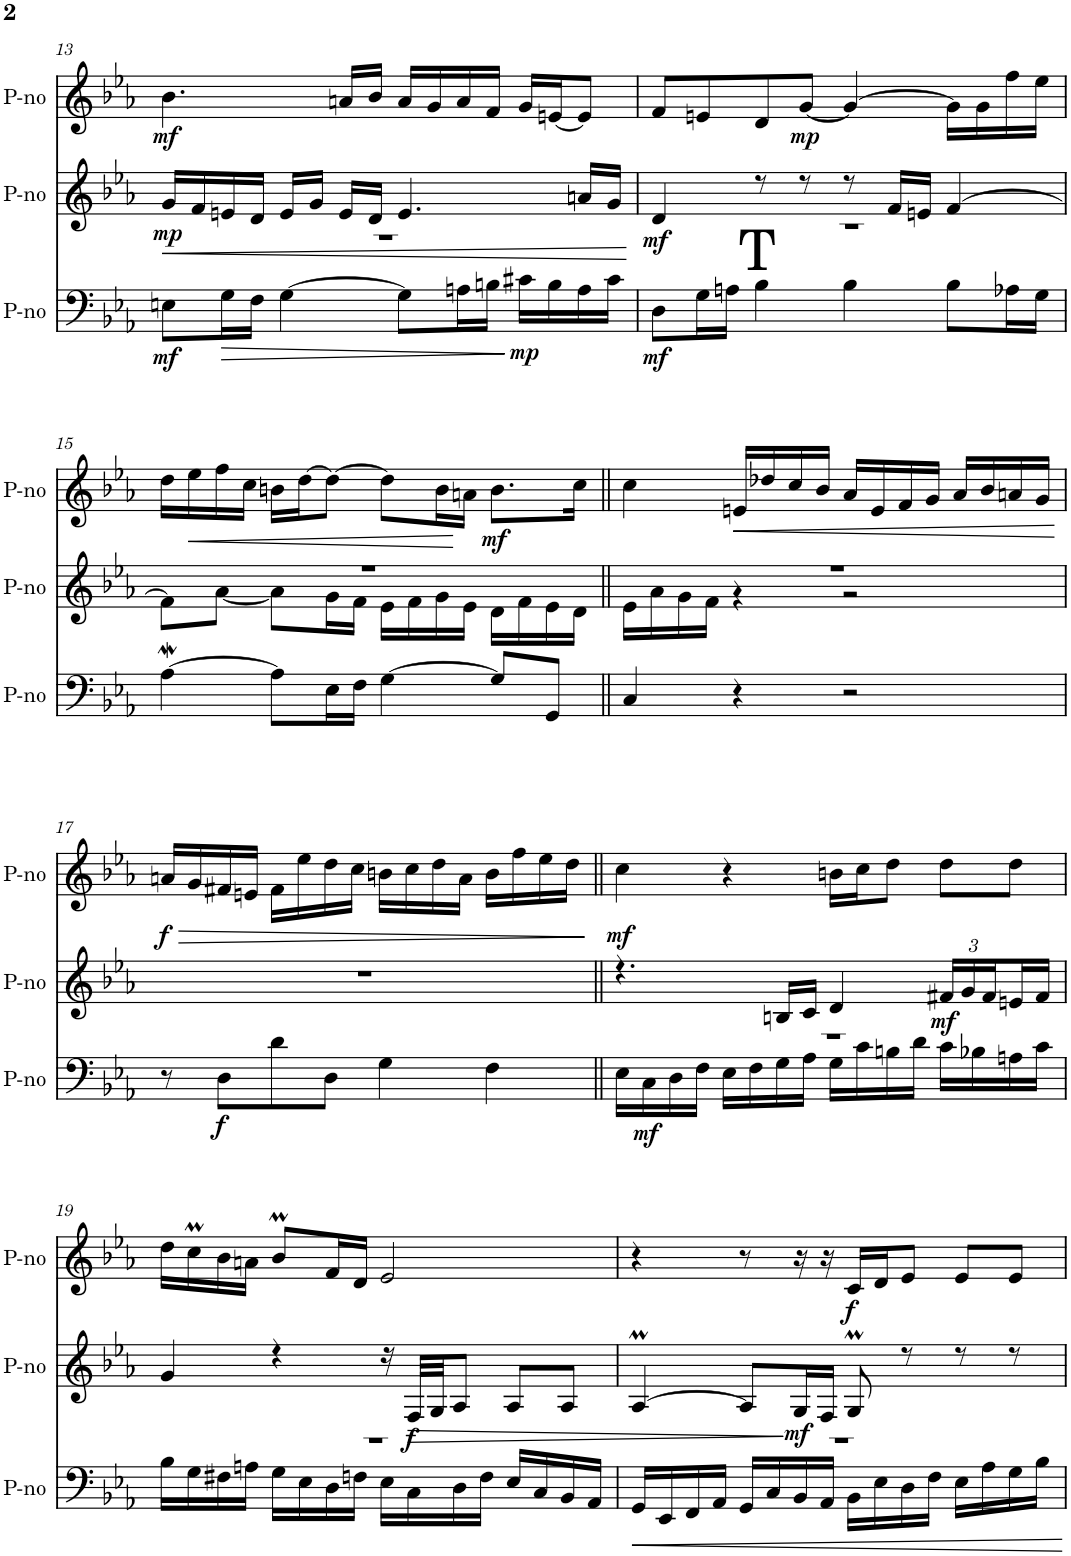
**kern	**dynam	**kern	**dynam	**kern	**dynam
*part3	*part3	*part2	*part2	*part1	*part1
*staff3	*staff3	*staff2	*staff2	*staff1	*staff1
*I"Piano	*	*I"Piano	*	*I"Piano	*
*I'P-no	*	*I'P-no	*	*I'P-no	*
!!LO:PB:g=z
*clefF4	*	*clefG2	*	*clefG2	*
*k[b-e-a-]	*	*k[b-e-a-]	*	*k[b-e-a-]	*
*M4/4	*	*M4/4	*	*M4/4	*
=13	=13	=13	=13	=13	=13
!	!LO:DY:b	!	!LO:HP:b	!	!
*	*	*^	*	*	*
!	!	!	!	!LO:DY:n=1:b	!	!LO:DY:b
8En\L	mf	16g/LL	1r	< mp	4.b-\	mf
.	.	16f/	.	.	.	.
!	!LO:HP:b	!	!	!	!	!
16G\L	>	16en/	.	.	.	.
16F\JJ	.	16d/JJ	.	.	.	.
[4G\	.	16e/LL	.	.	.	.
.	.	16g/JJ	.	.	.	.
.	.	16e/LL	.	.	16an/LL	.
.	.	16d/JJ	.	.	16b-/JJ	.
8G\L]	.	4.e/	.	.	16a/LL	.
.	.	.	.	.	16g/	.
16An\L	.	.	.	.	16a/	.
16Bn\JJ	.	.	.	.	16f/JJ	.
!	!LO:DY:n=1:b	!	!	!	!	!
16c#X\LL	] mp	.	.	.	16g/LL	.
16B\	.	.	.	.	[16en/J	.
16A\	.	16an/LL	.	.	8e/J]	.
16c#\JJ	.	16g/JJ	.	.	.	.
*	*	*v	*v	*	*	*
.	.	.	[	.	.
=14	=14	=14	=14	=14	=14
*	*	*^	*	*	*
!	!LO:DY:b	!	!	!LO:DY:b	!	!
8D\L	mf	4d/	1r	mf	8f/L	.
16G\L	.	.	.	.	8en/	.
16An\JJ	.	.	.	.	.	.
!LO:TX:a:t=T	!	!	!	!	!	!
4B-\	.	8r	.	.	8d/	.
!	!	!	!	!	!	!LO:DY:b
.	.	8r	.	.	[8g/J	mp
4B-\	.	8r	.	.	4g/_	.
.	.	16f/LL	.	.	.	.
.	.	16en/JJ	.	.	.	.
8B-\L	.	[4f/	.	.	16g\LL]	.
.	.	.	.	.	16g\	.
16A-X\L	.	.	.	.	16ff\	.
16G\JJ	.	.	.	.	16ee-\JJ	.
!!LO:LB:g=z
=15	=15	=15	=15	=15	=15	=15
[4A-w\	.	1r	8f\L]	.	16dd\LL	.
!	!	!	!	!	!	!LO:HP:b
.	.	.	.	.	16ee-\	<
.	.	.	[8a-\J	.	16ff\	.
.	.	.	.	.	16cc\JJ	.
8A-\L]	.	.	8a-\L]	.	16bn\LL	.
.	.	.	.	.	[16dd\J	.
16E-\L	.	.	16g\L	.	8dd\J_	.
16F\JJ	.	.	16f\JJ	.	.	.
[4G\	.	.	16e-\LL	.	8dd\L]	.
.	.	.	16f\	.	.	.
.	.	.	16g\	.	16b\L	.
.	.	.	16e-\JJ	.	16an\JJ	[
!	!	!	!	!	!	!LO:DY:b
8G/L]	.	.	16d\LL	.	8.b\L	mf
.	.	.	16f\	.	.	.
8GG/J	.	.	16e-\	.	.	.
.	.	.	16d\JJ	.	16cc\Jk	.
=16||	=16||	=16||	=16||	=16||	=16||	=16||
4C/	.	1r	16e-\LL	.	4cc\	.
.	.	.	16a-\	.	.	.
.	.	.	16g\	.	.	.
.	.	.	16f\JJ	.	.	.
!	!	!	!	!	!	!LO:HP:b
4r	.	.	4r	.	16en/LL	<
.	.	.	.	.	16dd-X/	.
.	.	.	.	.	16cc/	.
.	.	.	.	.	16b-/JJ	.
2r	.	.	2r	.	16a-/LL	.
.	.	.	.	.	16e/	.
.	.	.	.	.	16f/	.
.	.	.	.	.	16g/JJ	.
.	.	.	.	.	16a-/LL	.
.	.	.	.	.	16b-/	.
.	.	.	.	.	16an/	.
.	.	.	.	.	16g/JJ	.
*	*	*v	*v	*	*	*
.	.	.	.	.	[
!!LO:LB:g=z
=17	=17	=17	=17	=17	=17
!	!	!	!	!	!LO:HP:b
!	!	!	!	!	!LO:DY:n=1:b
8r	.	1r	.	16an/LL	> f
.	.	.	.	16g/	.
!	!LO:DY:b	!	!	!	!
8D\L	f	.	.	16f#X/	.
.	.	.	.	16en/JJ	.
8d\	.	.	.	16f#\LL	.
.	.	.	.	16ee-\	.
8D\J	.	.	.	16dd\	.
.	.	.	.	16cc\JJ	.
4G\	.	.	.	16bn\LL	.
.	.	.	.	16cc\	.
.	.	.	.	16dd\	.
.	.	.	.	16a\JJ	.
4F\	.	.	.	16b\LL	.
.	.	.	.	16ff\	.
.	.	.	.	16ee-\	.
.	.	.	.	16dd\JJ	.
.	.	.	.	.	]
=18||	=18||	=18||	=18||	=18||	=18||
*	*	*^	*	*	*
!	!	!	!	!	!	!LO:DY:b
16E-\LL	.	4.r	1r	.	4cc\	mf
!	!LO:DY:b	!	!	!	!	!
16C\	mf	.	.	.	.	.
16D\	.	.	.	.	.	.
16F\JJ	.	.	.	.	.	.
16E-\LL	.	.	.	.	4r	.
16F\	.	.	.	.	.	.
16G\	.	16Bn/LL	.	.	.	.
16A-\JJ	.	16c/JJ	.	.	.	.
16G\LL	.	4d/	.	.	16bn\LL	.
16c\	.	.	.	.	16cc\J	.
16Bn\	.	.	.	.	8dd\J	.
16d\JJ	.	.	.	.	.	.
*	*	*Xbrackettup	*	*	*	*
!	!	!	!	!LO:DY:b	!	!
16c\LL	.	24f#X/LL	.	mf	8dd\L	.
.	.	24g/	.	.	.	.
16B-X\	.	.	.	.	.	.
.	.	24f#/	.	.	.	.
16An\	.	16en/	.	.	8dd\J	.
16c\JJ	.	16f#/JJ	.	.	.	.
!!LO:LB:g=z
=19	=19	=19	=19	=19	=19	=19
16B-\LL	.	4g/	1r	.	16dd\LL	.
16G\	.	.	.	.	16ccM\	.
16F#X\	.	.	.	.	16b-\	.
16An\JJ	.	.	.	.	16an\JJ	.
16G\LL	.	4r	.	.	8b-M/L	.
16E-\	.	.	.	.	.	.
16D\	.	.	.	.	16f/L	.
16Fn\JJ	.	.	.	.	16d/JJ	.
16E-\LL	.	16r	.	.	2e-/	.
!	!	!	!	!LO:HP:b	!	!
!	!	!	!	!LO:DY:n=1:b	!	!
16C\	.	32F/LLL	.	> f	.	.
.	.	32G/JJ	.	.	.	.
16D\	.	8A-/J	.	.	.	.
16F\JJ	.	.	.	.	.	.
16E-/LL	.	8A-/L	.	.	.	.
16C/	.	.	.	.	.	.
16BB-/	.	8A-/J	.	.	.	.
16AA-/JJ	.	.	.	.	.	.
=20	=20	=20	=20	=20	=20	=20
16GG/LL	.	[4A-M/	1r	.	4r	.
16EE-/	.	.	.	.	.	.
16FF/	.	.	.	.	.	.
16AA-/JJ	.	.	.	.	.	.
16GG/LL	.	8A-/L]	.	.	8r	.
16C/	.	.	.	.	.	.
!	!	!	!	!LO:DY:n=1:b	!	!
16BB-/	.	16G/L	.	] mf	16r	.
16AA-/JJ	.	16F/JJ	.	.	16r	.
!	!	!	!	!	!	!LO:DY:b
16BB-\LL	.	8Gm/	.	.	16c/LL	f
16E-\	.	.	.	.	16d/J	.
16D\	.	8r	.	.	8e-/J	.
16F\JJ	.	.	.	.	.	.
16E-\LL	.	8r	.	.	8e-/L	.
16A-\	.	.	.	.	.	.
16G\	.	8r	.	.	8e-/J	.
16B-\JJ	.	.	.	.	.	.
*	*	*v	*v	*	*	*
=	=	=	=	=	=
*-	*-	*-	*-	*-	*-
